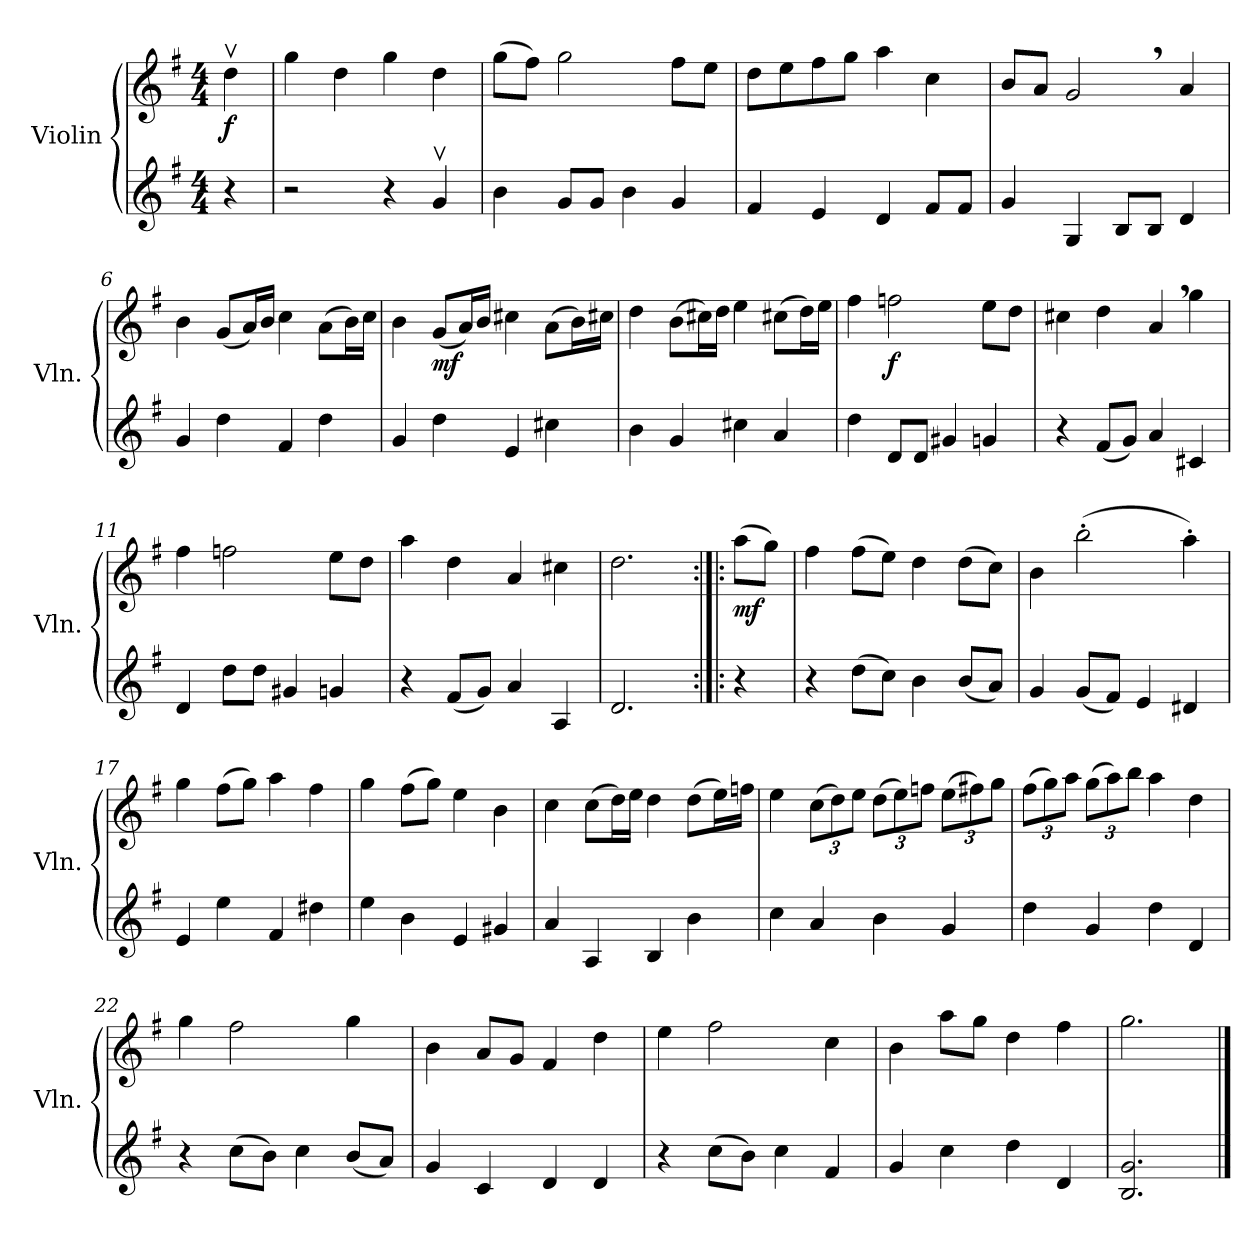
**kern	**kern	**dynam
*part2	*part1	*part1
*staff2	*staff1	*staff1
*I"Violin	*I"Violin	*
*I'Vln.	*I'Vln.	*
*clefG2	*clefG2	*
*k[f#]	*k[f#]	*
*G:	*G:	*
*M4/4	*M4/4	*
=1	=1	=1
!	!	!LO:DY:b
4r	4ddv\	f
=2	=2	=2
2r	4gg\	.
.	4dd\	.
4r	4gg\	.
4gv/	4dd\	.
=3	=3	=3
4b\	(8gg\L	.
.	8ff#\J)	.
8g/L	2gg\	.
8g/J	.	.
4b\	.	.
4g/	8ff#\L	.
.	8ee\J	.
=4	=4	=4
4f#/	8dd\L	.
.	8ee\	.
4e/	8ff#\	.
.	8gg\J	.
4d/	4aa\	.
8f#/L	4cc\	.
8f#/J	.	.
=5	=5	=5
4g/	8b/L	.
.	8a/J	.
4G/	2g,/	.
8B/L	.	.
8B/J	.	.
4d/	4a/	.
!!LO:LB:g=z
=6	=6	=6
4g/	4b\	.
4dd\	(8g/L	.
.	16a/L)	.
.	16b/JJ	.
4f#/	4cc\	.
4dd\	(8a\L	.
.	16b\L)	.
.	16cc\JJ	.
=7	=7	=7
4g/	4b\	.
!	!	!LO:DY:b
4dd\	(8g/L	mf
.	16a/L)	.
.	16b/JJ	.
4e/	4cc#X\	.
4cc#X\	(8a\L	.
.	16b\L)	.
.	16cc#X\JJ	.
=8	=8	=8
4b\	4dd\	.
4g/	(8b\L	.
.	16cc#X\L)	.
.	16dd\JJ	.
4cc#X\	4ee\	.
4a/	(8cc#X\L	.
.	16dd\L)	.
.	16ee\JJ	.
=9	=9	=9
4dd\	4ff#\	.
!	!	!LO:DY:b
8d/L	2ffn\	f
8d/J	.	.
4g#X/	.	.
4gn/	8ee\L	.
.	8dd\J	.
!!LO:LB:g=z
=10	=10	=10
4r	4cc#X\	.
(8f#/L	4dd\	.
8g/J)	.	.
4a/	4a,/	.
4c#X/	4gg\	.
=11	=11	=11
4d/	4ff#\	.
8dd\L	2ffn\	.
8dd\J	.	.
4g#X/	.	.
4gn/	8ee\L	.
.	8dd\J	.
=12	=12	=12
4r	4aa\	.
(8f#/L	4dd\	.
8g/J)	.	.
4a/	4a/	.
4A/	4cc#X\	.
=13	=13	=13
2.d/	2.dd\	.
!!LO:LB:g=z
=14:|!|:	=14:|!|:	=14:|!|:
!	!	!LO:DY:b
4r	(8aa\L	mf
.	8gg\J)	.
=15	=15	=15
4r	4ff#\	.
(8dd\L	(8ff#\L	.
8cc\J)	8ee\J)	.
4b\	4dd\	.
(8b/L	(8dd\L	.
8a/J)	8cc\J)	.
=16	=16	=16
4g/	4b\	.
(8g/L	(2bb'\	.
8f#/J)	.	.
4e/	.	.
4d#X/	4aa'\)	.
=17	=17	=17
4e/	4gg\	.
4ee\	(8ff#\L	.
.	8gg\J)	.
4f#/	4aa\	.
4dd#X\	4ff#\	.
=18	=18	=18
4ee\	4gg\	.
4b\	(8ff#\L	.
.	8gg\J)	.
4e/	4ee\	.
4g#X/	4b\	.
!!LO:LB:g=z
=19	=19	=19
4a/	4cc\	.
4A/	(8cc\L	.
.	16dd\L)	.
.	16ee\JJ	.
4B/	4dd\	.
4b\	(8dd\L	.
.	16ee\L)	.
.	16ffn\JJ	.
=20	=20	=20
4cc\	4ee\	.
*	*Xbrackettup	*
4a/	(12cc\L	.
.	12dd\)	.
.	12ee\J	.
4b\	(12dd\L	.
.	12ee\)	.
.	12ffn\J	.
4g/	(12ee\L	.
.	12ff#X\)	.
.	12gg\J	.
=21	=21	=21
4dd\	(12ff#\L	.
.	12gg\)	.
.	12aa\J	.
4g/	(12gg\L	.
.	12aa\)	.
.	12bb\J	.
4dd\	4aa\	.
4d/	4dd\	.
!!LO:PB:g=z
=22	=22	=22
4r	4gg\	.
(8cc\L	2ff#\	.
8b\J)	.	.
4cc\	.	.
(8b/L	4gg\	.
8a/J)	.	.
=23	=23	=23
4g/	4b\	.
4c/	8a/L	.
.	8g/J	.
4d/	4f#/	.
4d/	4dd\	.
=24	=24	=24
4r	4ee\	.
(8cc\L	2ff#\	.
8b\J)	.	.
4cc\	.	.
4f#/	4cc\	.
=25	=25	=25
4g/	4b\	.
4cc\	8aa\L	.
.	8gg\J	.
4dd\	4dd\	.
4d/	4ff#\	.
=26	=26	=26
2.B/ 2.g/	2.gg\	.
==	==	==
*-	*-	*-
